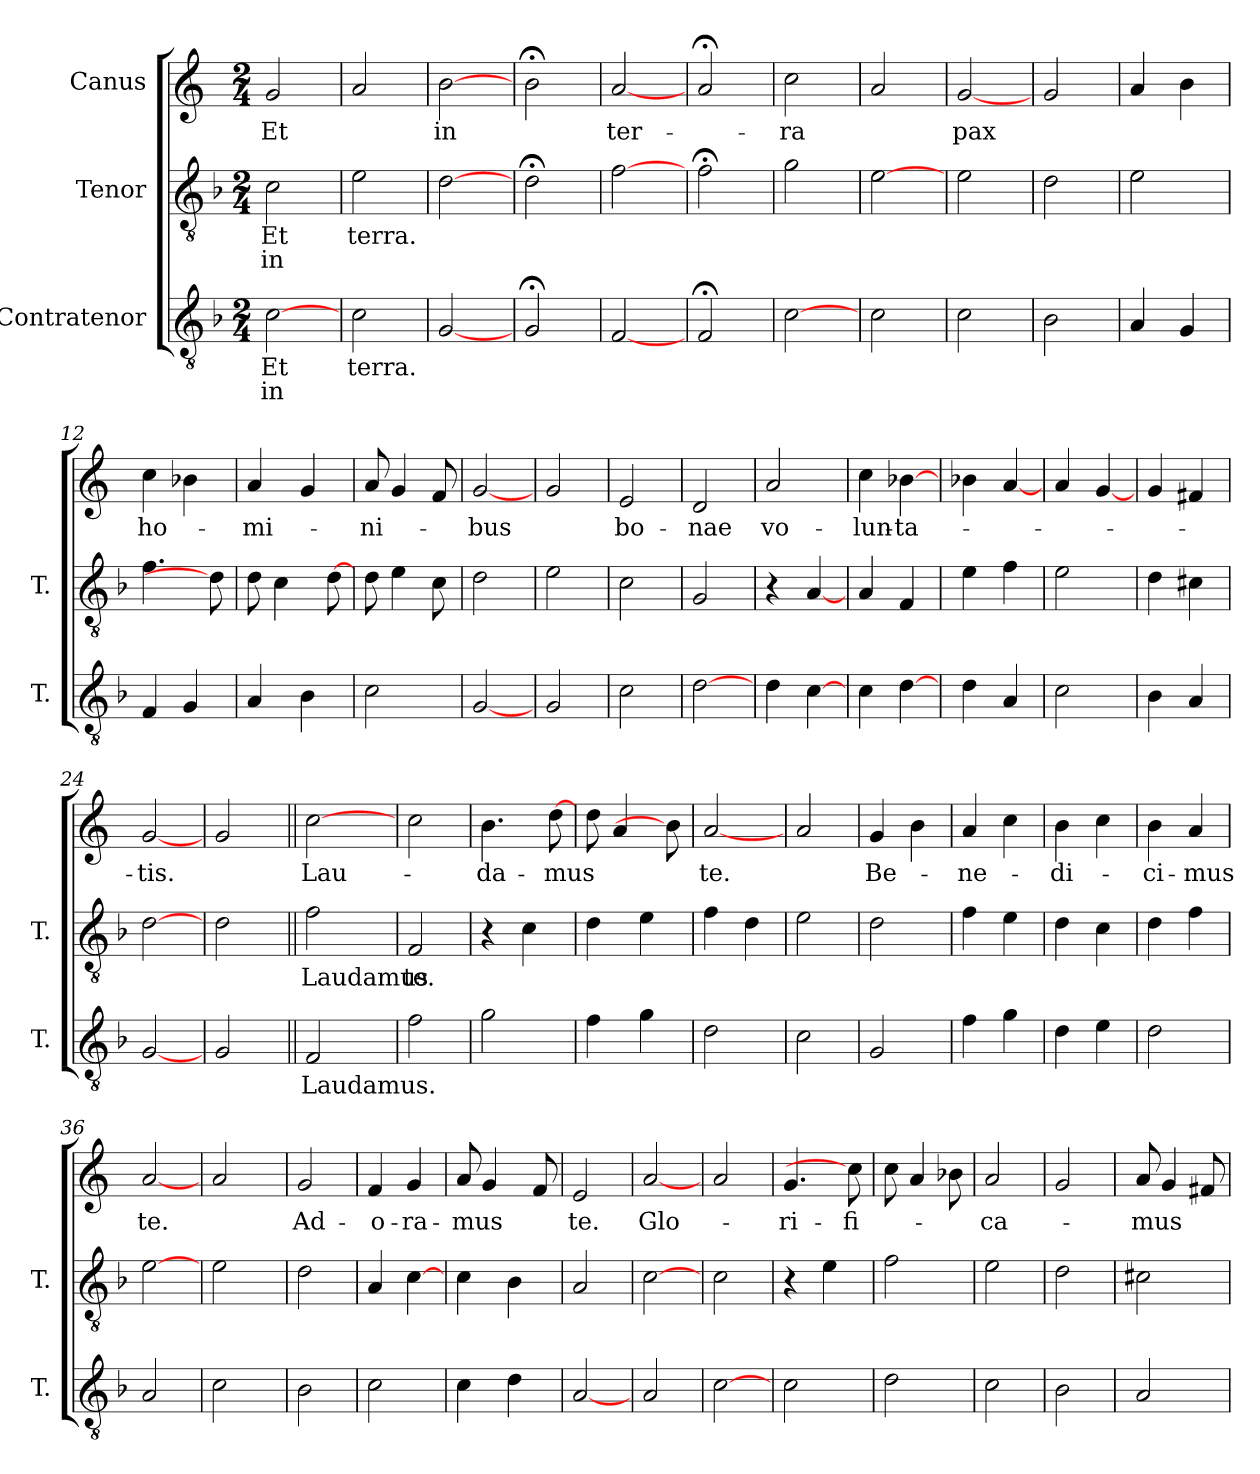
**kern	**text	**text	**kern	**text	**text	**kern	**text
*part3	*part3	*part3	*part2	*part2	*part2	*part1	*part1
*staff3	*staff3	*staff3	*staff2	*staff2	*staff2	*staff1	*staff1
*I"Contratenor	*	*	*I"Tenor	*	*	*I"Canus	*
*I'T.	*	*	*I'T.	*	*	*	*
!!LO:PB:g=z
*clefGv2	*	*	*clefGv2	*	*	*clefG2	*
*ITrd7c12	*	*	*ITrd7c12	*	*	*	*
*k[b-]	*	*	*k[b-]	*	*	*k[]	*
*F:	*	*	*F:	*	*	*C:	*
*M2/4	*	*	*M2/4	*	*	*M2/4	*
=1	=1	=1	=1	=1	=1	=1	=1
!	!LO:LY:b:color=#000000	!LO:LY:b:color=#000000	!	!LO:LY:b:color=#000000	!LO:LY:b:color=#000000	!	!LO:LY:b:color=#000000
[2Ci\	Et	in	2Ci\	Et	in	2gi/	Et
=2	=2	=2	=2	=2	=2	=2	=2
!	!LO:LY:b:color=#000000	!	!	!LO:LY:b:color=#000000	!	!	!
2Ci\	terra.	.	2Ei\	terra.	.	2ai/	.
=3	=3	=3	=3	=3	=3	=3	=3
!	!	!	!	!	!	!	!LO:LY:b:color=#000000
[2GGi/	.	.	[2Di\	.	.	[2bi\	in
=4	=4	=4	=4	=4	=4	=4	=4
2GG;i/	.	.	2D;i\	.	.	2b;i\	.
=5	=5	=5	=5	=5	=5	=5	=5
!	!	!	!	!	!	!	!LO:LY:b:color=#000000
[2FFi/	.	.	[2Fi\	.	.	[2ai/	ter-
=6	=6	=6	=6	=6	=6	=6	=6
2FF;i/	.	.	2F;i\	.	.	2a;i/	.
=7	=7	=7	=7	=7	=7	=7	=7
!	!	!	!	!	!	!	!LO:LY:b:color=#000000
[2Ci\	.	.	2Gi\	.	.	2cci\	-ra
=8	=8	=8	=8	=8	=8	=8	=8
2Ci\	.	.	[2Ei\	.	.	2ai/	.
=9	=9	=9	=9	=9	=9	=9	=9
!	!	!	!	!	!	!	!LO:LY:b:color=#000000
2Ci\	.	.	2Ei\	.	.	[2gi/	pax
=10	=10	=10	=10	=10	=10	=10	=10
2BB-i\	.	.	2Di\	.	.	2gi/	.
=11	=11	=11	=11	=11	=11	=11	=11
4AAi/	.	.	2Ei\	.	.	4ai/	.
4GGi/	.	.	.	.	.	4bi\	.
!!LO:LB:g=z
=12	=12	=12	=12	=12	=12	=12	=12
!	!	!	!	!	!	!	!LO:LY:b:color=#000000
4FFi/	.	.	4.Fi\	.	.	4cci\	ho-
4GGi/	.	.	.	.	.	4b-Xi\	.
.	.	.	8Di\L]	.	.	.	.
=13	=13	=13	=13	=13	=13	=13	=13
!	!	!	!	!	!	!	!LO:LY:b:color=#000000
4AAi/	.	.	8Di\L	.	.	4ai/	-mi-
.	.	.	4Ci\	.	.	.	.
4BB-i\	.	.	.	.	.	4gi/	.
.	.	.	[8Di\L	.	.	.	.
=14	=14	=14	=14	=14	=14	=14	=14
!	!	!	!	!	!	!	!LO:LY:b:color=#000000
2Ci\	.	.	8Di\L	.	.	8ai/L	-ni-
.	.	.	4Ei\	.	.	4gi/	.
.	.	.	8Ci\L	.	.	8fi/L	.
=15	=15	=15	=15	=15	=15	=15	=15
!	!	!	!	!	!	!	!LO:LY:b:color=#000000
[2GGi/	.	.	2Di\	.	.	[2gi/	-bus
=16	=16	=16	=16	=16	=16	=16	=16
2GGi/	.	.	2Ei\	.	.	2gi/	.
=17	=17	=17	=17	=17	=17	=17	=17
!	!	!	!	!	!	!	!LO:LY:b:color=#000000
2Ci\	.	.	2Ci\	.	.	2ei/	bo-
=18	=18	=18	=18	=18	=18	=18	=18
!	!	!	!	!	!	!	!LO:LY:b:color=#000000
[2Di\	.	.	2GGi/	.	.	2di/	-nae
=19	=19	=19	=19	=19	=19	=19	=19
!	!	!	!	!	!	!	!LO:LY:b:color=#000000
4Di\	.	.	4r	.	.	2ai/	vo-
[4Ci\	.	.	[4AAi/	.	.	.	.
=20	=20	=20	=20	=20	=20	=20	=20
!	!	!	!	!	!	!	!LO:LY:b:color=#000000
4Ci\	.	.	4AAi/	.	.	4cci\	-lun-
!	!	!	!	!	!	!	!LO:LY:b:color=#000000
[4Di\	.	.	4FFi/	.	.	[4b-Xi\	-ta-
=21	=21	=21	=21	=21	=21	=21	=21
4Di\	.	.	4Ei\	.	.	4b-i\	.
4AAi/	.	.	4Fi\	.	.	[4ai/	.
=22	=22	=22	=22	=22	=22	=22	=22
2Ci\	.	.	2Ei\	.	.	4ai/	.
.	.	.	.	.	.	[4gi/	.
!!LO:LB:g=z
=23	=23	=23	=23	=23	=23	=23	=23
4BB-i\	.	.	4Di\	.	.	4gi/	.
4AAi/	.	.	4C#Xi\	.	.	4f#Xi/	.
=24	=24	=24	=24	=24	=24	=24	=24
!	!	!	!	!	!	!	!LO:LY:b:color=#000000
[2GGi/	.	.	[2Di\	.	.	[2gi/	-tis.
=25	=25	=25	=25	=25	=25	=25	=25
2GGi/	.	.	2Di\	.	.	2gi/	.
=26||	=26||	=26||	=26||	=26||	=26||	=26||	=26||
!	!LO:LY:b:color=#000000	!	!	!LO:LY:b:color=#000000	!	!	!LO:LY:b:color=#000000
2FFi/	Laudamus.	.	2Fi\	Laudamus	.	[2cci\	Lau-
=27	=27	=27	=27	=27	=27	=27	=27
!	!	!	!	!LO:LY:b:color=#000000	!	!	!
2Fi\	.	.	2FFi/	te.	.	2cci\	.
=28	=28	=28	=28	=28	=28	=28	=28
!	!	!	!	!	!	!	!LO:LY:b:color=#000000
2Gi\	.	.	4r	.	.	4.bi\	-da-
.	.	.	4Ci\	.	.	.	.
!	!	!	!	!	!	!	!LO:LY:b:color=#000000
.	.	.	.	.	.	[8ddi\L	-mus
=29	=29	=29	=29	=29	=29	=29	=29
4Fi\	.	.	4Di\	.	.	8ddi\L	.
.	.	.	.	.	.	4ai/	.
4Gi\	.	.	4Ei\	.	.	.	.
.	.	.	.	.	.	8bi\L]	.
=30	=30	=30	=30	=30	=30	=30	=30
!	!	!	!	!	!	!	!LO:LY:b:color=#000000
2Di\	.	.	4Fi\	.	.	[2ai/	te.
.	.	.	4Di\	.	.	.	.
=31	=31	=31	=31	=31	=31	=31	=31
2Ci\	.	.	2Ei\	.	.	2ai/	.
=32	=32	=32	=32	=32	=32	=32	=32
!	!	!	!	!	!	!	!LO:LY:b:color=#000000
2GGi/	.	.	2Di\	.	.	4gi/	Be-
.	.	.	.	.	.	4bi\	.
=33	=33	=33	=33	=33	=33	=33	=33
!	!	!	!	!	!	!	!LO:LY:b:color=#000000
4Fi\	.	.	4Fi\	.	.	4ai/	-ne-
4Gi\	.	.	4Ei\	.	.	4cci\	.
=34	=34	=34	=34	=34	=34	=34	=34
!	!	!	!	!	!	!	!LO:LY:b:color=#000000
4Di\	.	.	4Di\	.	.	4bi\	-di-
4Ei\	.	.	4Ci\	.	.	4cci\	.
!!LO:PB:g=z
=35	=35	=35	=35	=35	=35	=35	=35
!	!	!	!	!	!	!	!LO:LY:b:color=#000000
2Di\	.	.	4Di\	.	.	4bi\	-ci-
!	!	!	!	!	!	!	!LO:LY:b:color=#000000
.	.	.	4Fi\	.	.	4ai/	-mus
=36	=36	=36	=36	=36	=36	=36	=36
!	!	!	!	!	!	!	!LO:LY:b:color=#000000
2AAi/	.	.	[2Ei\	.	.	[2ai/	te.
=37	=37	=37	=37	=37	=37	=37	=37
2Ci\	.	.	2Ei\	.	.	2ai/	.
=38	=38	=38	=38	=38	=38	=38	=38
!	!	!	!	!	!	!	!LO:LY:b:color=#000000
2BB-i\	.	.	2Di\	.	.	2gi/	Ad-
=39	=39	=39	=39	=39	=39	=39	=39
!	!	!	!	!	!	!	!LO:LY:b:color=#000000
2Ci\	.	.	4AAi/	.	.	4fi/	-o-
!	!	!	!	!	!	!	!LO:LY:b:color=#000000
.	.	.	[4Ci\	.	.	4gi/	-ra-
=40	=40	=40	=40	=40	=40	=40	=40
!	!	!	!	!	!	!	!LO:LY:b:color=#000000
4Ci\	.	.	4Ci\	.	.	8ai/L	-mus
.	.	.	.	.	.	4gi/	.
4Di\	.	.	4BB-i\	.	.	.	.
.	.	.	.	.	.	8fi/L	.
=41	=41	=41	=41	=41	=41	=41	=41
!	!	!	!	!	!	!	!LO:LY:b:color=#000000
[2AAi/	.	.	2AAi/	.	.	2ei/	te.
=42	=42	=42	=42	=42	=42	=42	=42
!	!	!	!	!	!	!	!LO:LY:b:color=#000000
2AAi/	.	.	[2Ci\	.	.	[2ai/	Glo-
=43	=43	=43	=43	=43	=43	=43	=43
[2Ci\	.	.	2Ci\	.	.	2ai/	.
=44	=44	=44	=44	=44	=44	=44	=44
!	!	!	!	!	!	!	!LO:LY:b:color=#000000
2Ci\	.	.	4r	.	.	4.gi/	-ri-
.	.	.	4Ei\	.	.	.	.
!	!	!	!	!	!	!	!LO:LY:b:color=#000000
.	.	.	.	.	.	8cci\L]	-fi-
=45	=45	=45	=45	=45	=45	=45	=45
2Di\	.	.	2Fi\	.	.	8cci\L	.
.	.	.	.	.	.	4ai/	.
.	.	.	.	.	.	8b-Xi\L	.
=46	=46	=46	=46	=46	=46	=46	=46
!	!	!	!	!	!	!	!LO:LY:b:color=#000000
2Ci\	.	.	2Ei\	.	.	2ai/	-ca-
!!LO:LB:g=z
=47	=47	=47	=47	=47	=47	=47	=47
2BB-i\	.	.	2Di\	.	.	2gi/	.
=48	=48	=48	=48	=48	=48	=48	=48
!	!	!	!	!	!	!	!LO:LY:b:color=#000000
2AAi/	.	.	2C#Xi\	.	.	8ai/L	-mus
.	.	.	.	.	.	4gi/	.
.	.	.	.	.	.	8f#Xi/L	.
=	=	=	=	=	=	=	=
*-	*-	*-	*-	*-	*-	*-	*-
